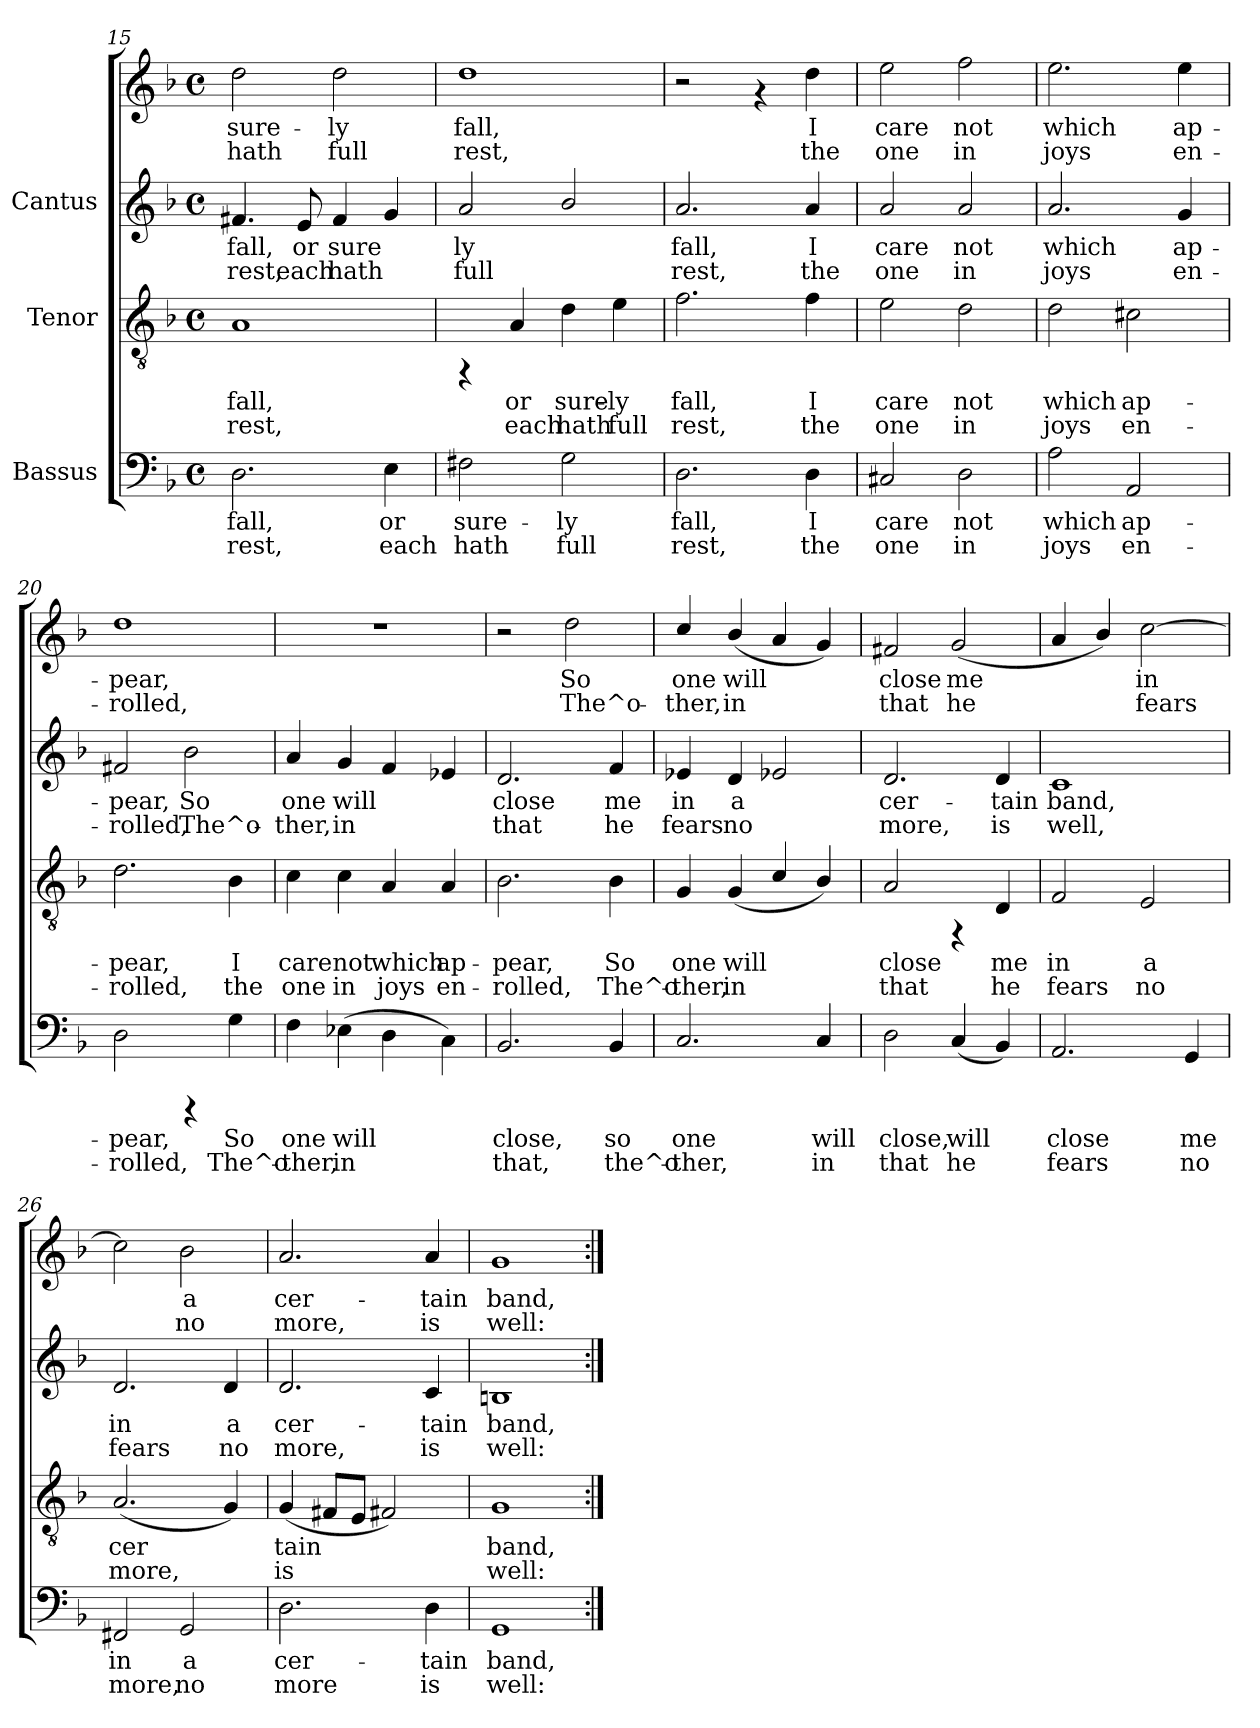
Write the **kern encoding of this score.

**kern	**text	**text	**kern	**text	**text	**kern	**text	**text	**kern	**text	**text
*part3	*part3	*part3	*part2	*part2	*part2	*part1	*part1	*part1	*part1	*part1	*part1
*staff4	*staff4	*staff4	*staff3	*staff3	*staff3	*staff2	*staff2	*staff2	*staff1	*staff1	*staff1
*I"Bassus	*	*	*I"Tenor	*	*	*I"Cantus	*	*	*	*	*
*clefF4	*	*	*clefGv2	*	*	*clefG2	*	*	*clefG2	*	*
*k[b-]	*	*	*k[b-]	*	*	*k[b-]	*	*	*k[b-]	*	*
*F:	*	*	*F:	*	*	*F:	*	*	*F:	*	*
*M4/4	*	*	*M4/4	*	*	*M4/4	*	*	*M4/4	*	*
*met(c)	*	*	*met(c)	*	*	*met(c)	*	*	*met(c)	*	*
=15	=15	=15	=15	=15	=15	=15	=15	=15	=15	=15	=15
!	!LO:LY:b:cj	!LO:LY:b:cj	!	!LO:LY:b:cj	!LO:LY:b:cj	!	!LO:LY:b:cj	!LO:LY:b:cj	!	!LO:LY:b:cj	!LO:LY:b:cj
2.D\	fall,	rest,	1A	fall,	rest,	4.f#X/	fall,	rest,	2dd\	sure-	-hath
!	!	!	!	!	!	!	!LO:LY:b:cj	!LO:LY:b:cj	!	!	!
.	.	.	.	.	.	8e/	or	each	.	.	.
!	!	!	!	!	!	!	!LO:LY:b:cj	!LO:LY:b:cj	!	!LO:LY:b:cj	!LO:LY:b:cj
.	.	.	.	.	.	4f#/	sure-	-hath	2dd\	ly	full
!	!LO:LY:b:cj	!LO:LY:b:cj	!	!	!	!	!LO:LY:b:cj	!LO:LY:b:cj	!	!	!
4E\	or	each	.	.	.	4g/	-	-	.	.	.
!!LO:PB:g=z
=16	=16	=16	=16	=16	=16	=16	=16	=16	=16	=16	=16
!	!LO:LY:b:cj	!LO:LY:b:cj	!	!	!	!	!LO:LY:b:cj	!LO:LY:b:cj	!	!LO:LY:b:cj	!LO:LY:b:cj
2F#X\	sure-	-hath	4rFF	.	.	2a/	ly	full	1dd	fall,	rest,
!	!	!	!	!LO:LY:b:cj	!LO:LY:b:cj	!	!	!	!	!	!
.	.	.	4A/	or	each	.	.	.	.	.	.
!	!LO:LY:b:cj	!LO:LY:b:cj	!	!LO:LY:b:cj	!LO:LY:b:cj	!	!LO:LY:b:cj	!LO:LY:b:cj	!	!	!
2G\	ly	full	4d\	sure-	-hath	2b-/	.	.	.	.	.
!	!	!	!	!LO:LY:b:cj	!LO:LY:b:cj	!	!	!	!	!	!
.	.	.	4e\	ly	full	.	.	.	.	.	.
=17	=17	=17	=17	=17	=17	=17	=17	=17	=17	=17	=17
!	!LO:LY:b:cj	!LO:LY:b:cj	!	!LO:LY:b:cj	!LO:LY:b:cj	!	!LO:LY:b:cj	!LO:LY:b:cj	!	!	!
2.D\	fall,	rest,	2.f\	fall,	rest,	2.a/	fall,	rest,	2r	.	.
.	.	.	.	.	.	.	.	.	4rf	.	.
!	!LO:LY:b:cj	!LO:LY:b:cj	!	!LO:LY:b:cj	!LO:LY:b:cj	!	!LO:LY:b:cj	!LO:LY:b:cj	!	!LO:LY:b:cj	!LO:LY:b:cj
4D\	I	the	4f\	I	the	4a/	I	the	4dd\	I	the
=18	=18	=18	=18	=18	=18	=18	=18	=18	=18	=18	=18
!	!LO:LY:b:cj	!LO:LY:b:cj	!	!LO:LY:b:cj	!LO:LY:b:cj	!	!LO:LY:b:cj	!LO:LY:b:cj	!	!LO:LY:b:cj	!LO:LY:b:cj
2C#X/	care	one	2e\	care	one	2a/	care	one	2ee\	care	one
!	!LO:LY:b:cj	!LO:LY:b:cj	!	!LO:LY:b:cj	!LO:LY:b:cj	!	!LO:LY:b:cj	!LO:LY:b:cj	!	!LO:LY:b:cj	!LO:LY:b:cj
2D\	not	in	2d\	not	in	2a/	not	in	2ff\	not	in
=19	=19	=19	=19	=19	=19	=19	=19	=19	=19	=19	=19
!	!LO:LY:b:cj	!LO:LY:b:cj	!	!LO:LY:b:cj	!LO:LY:b:cj	!	!LO:LY:b:cj	!LO:LY:b:cj	!	!LO:LY:b:cj	!LO:LY:b:cj
2A\	which	joys	2d\	which	joys	2.a/	-which	joys	2.ee\	which	joys
!	!LO:LY:b:cj	!LO:LY:b:cj	!	!LO:LY:b:cj	!LO:LY:b:cj	!	!	!	!	!	!
2AA/	ap-	-en-	2c#X\	ap-	-en-	.	.	.	.	.	.
!	!	!	!	!	!	!	!LO:LY:b:cj	!LO:LY:b:cj	!	!LO:LY:b:cj	!LO:LY:b:cj
.	.	.	.	.	.	4g/	ap-	-en-	4ee\	ap-	-en-
=20	=20	=20	=20	=20	=20	=20	=20	=20	=20	=20	=20
!	!LO:LY:b:cj	!LO:LY:b:cj	!	!LO:LY:b:cj	!LO:LY:b:cj	!	!LO:LY:b:cj	!LO:LY:b:cj	!	!LO:LY:b:cj	!LO:LY:b:cj
2D\	-pear,	rolled,	2.d\	-pear,	rolled,	2f#X/	pear,	rolled,	1dd	-pear,	rolled,
!	!	!	!	!	!	!	!LO:LY:b:cj	!LO:LY:b:cj	!	!	!
4rCCC	.	.	.	.	.	2b-\	So	The^o-	.	.	.
!	!LO:LY:b:cj	!LO:LY:b:cj	!	!LO:LY:b:cj	!LO:LY:b:cj	!	!	!	!	!	!
4G\	So	The^o-	4B-\	I	the	.	.	.	.	.	.
=21	=21	=21	=21	=21	=21	=21	=21	=21	=21	=21	=21
!	!LO:LY:b:cj	!LO:LY:b:cj	!	!LO:LY:b:cj	!LO:LY:b:cj	!	!LO:LY:b:cj	!LO:LY:b:cj	!	!	!
4F\	-one	ther,	4c\	care	one	4a/	-one	ther,	1r	.	.
!	!LO:LY:b:cj	!LO:LY:b:cj	!	!LO:LY:b:cj	!LO:LY:b:cj	!	!LO:LY:b:cj	!LO:LY:b:cj	!	!	!
(>4E-X\	will	in	4c\	not	in	4g/	will	in	.	.	.
!	!LO:LY:b:cj	!LO:LY:b:cj	!	!LO:LY:b:cj	!LO:LY:b:cj	!	!LO:LY:b:cj	!LO:LY:b:cj	!	!	!
4D\	.	.	4A/	which	joys	4f/	.	.	.	.	.
!	!LO:LY:b:cj	!LO:LY:b:cj	!	!LO:LY:b:cj	!LO:LY:b:cj	!	!LO:LY:b:cj	!LO:LY:b:cj	!	!	!
4C\)	.	.	4A/	ap-	-en-	4e-X/	.	.	.	.	.
!!LO:LB:g=z
=22	=22	=22	=22	=22	=22	=22	=22	=22	=22	=22	=22
!	!LO:LY:b:cj	!LO:LY:b:cj	!	!LO:LY:b:cj	!LO:LY:b:cj	!	!LO:LY:b:cj	!LO:LY:b:cj	!	!	!
2.BB-/	close,	that,	2.B-\	-pear,	rolled,	2.d/	-close	that	2r	.	.
!	!	!	!	!	!	!	!	!	!	!LO:LY:b:cj	!LO:LY:b:cj
.	.	.	.	.	.	.	.	.	2dd\	So	The^o-
!	!LO:LY:b:cj	!LO:LY:b:cj	!	!LO:LY:b:cj	!LO:LY:b:cj	!	!LO:LY:b:cj	!LO:LY:b:cj	!	!	!
4BB-/	so	the^o-	4B-\	So	The^o-	4f/	me	he	.	.	.
=23	=23	=23	=23	=23	=23	=23	=23	=23	=23	=23	=23
!	!LO:LY:b:cj	!LO:LY:b:cj	!	!LO:LY:b:cj	!LO:LY:b:cj	!	!LO:LY:b:cj	!LO:LY:b:cj	!	!LO:LY:b:cj	!LO:LY:b:cj
2.C/	-one	ther,	4G/	-one	ther,	4e-X/	in	fears	4cc/	one	ther,
!	!	!	!	!LO:LY:b:cj	!LO:LY:b:cj	!	!LO:LY:b:cj	!LO:LY:b:cj	!	!LO:LY:b:cj	!LO:LY:b:cj
.	.	.	(<4G/	will	in	4d/	a	no	(<4b-/	will	in
!	!	!	!	!LO:LY:b:cj	!LO:LY:b:cj	!	!LO:LY:b:cj	!LO:LY:b:cj	!	!LO:LY:b:cj	!LO:LY:b:cj
.	.	.	4c/	.	.	2e-X/	.	.	4a/	.	.
!	!LO:LY:b:cj	!LO:LY:b:cj	!	!LO:LY:b:cj	!LO:LY:b:cj	!	!	!	!	!LO:LY:b:cj	!LO:LY:b:cj
4C/	will	in	4B-/)	.	.	.	.	.	4g/)	.	.
=24	=24	=24	=24	=24	=24	=24	=24	=24	=24	=24	=24
!	!LO:LY:b:cj	!LO:LY:b:cj	!	!LO:LY:b:cj	!LO:LY:b:cj	!	!LO:LY:b:cj	!LO:LY:b:cj	!	!LO:LY:b:cj	!LO:LY:b:cj
2D\	close,	that	2A/	close	that	2.d/	cer-	-more,	2f#X/	close	that
!	!LO:LY:b:cj	!LO:LY:b:cj	!	!	!	!	!	!	!	!LO:LY:b:cj	!LO:LY:b:cj
(<4C/	will	he	4rFF	.	.	.	.	.	(<2g/	me	he
!	!LO:LY:b:cj	!LO:LY:b:cj	!	!LO:LY:b:cj	!LO:LY:b:cj	!	!LO:LY:b:cj	!LO:LY:b:cj	!	!	!
4BB-/)	.	.	4D/	me	he	4d/	tain	is	.	.	.
=25	=25	=25	=25	=25	=25	=25	=25	=25	=25	=25	=25
!	!LO:LY:b:cj	!LO:LY:b:cj	!	!LO:LY:b:cj	!LO:LY:b:cj	!	!LO:LY:b:cj	!LO:LY:b:cj	!	!LO:LY:b:cj	!LO:LY:b:cj
2.AA/	close	fears	2F/	in	fears	1c	band,	well,	4a/	.	.
!	!	!	!	!	!	!	!	!	!	!LO:LY:b:cj	!LO:LY:b:cj
.	.	.	.	.	.	.	.	.	4b-/)	.	.
!	!	!	!	!LO:LY:b:cj	!LO:LY:b:cj	!	!	!	!	!LO:LY:b:cj	!LO:LY:b:cj
.	.	.	2E/	a	no	.	.	.	[>2cc\	in	fears
!	!LO:LY:b:cj	!LO:LY:b:cj	!	!	!	!	!	!	!	!	!
4GG/	me	no	.	.	.	.	.	.	.	.	.
=26	=26	=26	=26	=26	=26	=26	=26	=26	=26	=26	=26
!	!LO:LY:b:cj	!LO:LY:b:cj	!	!LO:LY:b:cj	!LO:LY:b:cj	!	!LO:LY:b:cj	!LO:LY:b:cj	!	!LO:LY:b:cj	!LO:LY:b:cj
2FF#X/	in	more,	(<2.A/	cer-	-more,	2.d/	in	fears	2cc\]	.	.
!	!LO:LY:b:cj	!LO:LY:b:cj	!	!	!	!	!	!	!	!LO:LY:b:cj	!LO:LY:b:cj
2GG/	a	no	.	.	.	.	.	.	2b-\	a	no
!	!	!	!	!LO:LY:b:cj	!LO:LY:b:cj	!	!LO:LY:b:cj	!LO:LY:b:cj	!	!	!
.	.	.	4G/)	-	-	4d/	a	no	.	.	.
=27	=27	=27	=27	=27	=27	=27	=27	=27	=27	=27	=27
!	!LO:LY:b:cj	!LO:LY:b:cj	!	!LO:LY:b:cj	!LO:LY:b:cj	!	!LO:LY:b:cj	!LO:LY:b:cj	!	!LO:LY:b:cj	!LO:LY:b:cj
2.D\	cer-	-more	(<4G/	tain	is	2.d/	cer-	-more,	2.a/	cer-	-more,
!	!	!	!	!LO:LY:b:cj	!LO:LY:b:cj	!	!	!	!	!	!
.	.	.	8F#X/L	.	.	.	.	.	.	.	.
!	!	!	!	!LO:LY:b:cj	!LO:LY:b:cj	!	!	!	!	!	!
.	.	.	8E/J	.	.	.	.	.	.	.	.
!	!	!	!	!LO:LY:b:cj	!LO:LY:b:cj	!	!	!	!	!	!
.	.	.	2F#X/)	.	.	.	.	.	.	.	.
!	!LO:LY:b:cj	!LO:LY:b:cj	!	!	!	!	!LO:LY:b:cj	!LO:LY:b:cj	!	!LO:LY:b:cj	!LO:LY:b:cj
4D\	tain	is	.	.	.	4c/	tain	is	4a/	tain	is
!!LO:LB:g=z
=28	=28	=28	=28	=28	=28	=28	=28	=28	=28	=28	=28
!	!LO:LY:b:cj	!LO:LY:b:cj	!	!LO:LY:b:cj	!LO:LY:b:cj	!	!LO:LY:b:cj	!LO:LY:b:cj	!	!LO:LY:b:cj	!LO:LY:b:cj
1GG	band,	well:	1G	band,	well:	1Bn	band,	well:	1g	band,	well:
=:|!	=:|!	=:|!	=:|!	=:|!	=:|!	=:|!	=:|!	=:|!	=:|!	=:|!	=:|!
*-	*-	*-	*-	*-	*-	*-	*-	*-	*-	*-	*-
